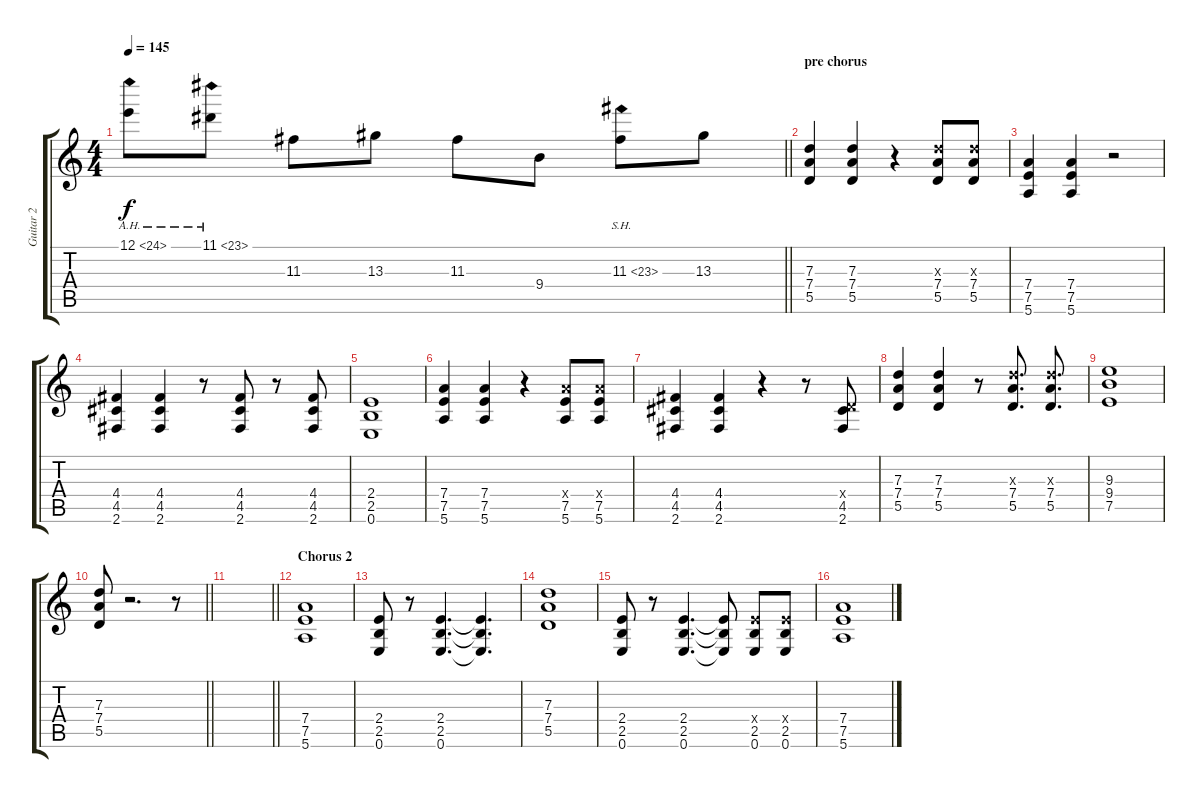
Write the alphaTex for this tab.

\track ("Guitar 2" "Guitar 2") {instrument distortionguitar}
\staff {score tabs}
\tuning (E4 B3 G3 D3 A2 E2) {hide}
\ts (4 4)
\tempo 145
\clef g2
\barLineRight lightlight
\ks c
12.1{ah 12}.8{dy f} 11.1{ah 12}.8 11.3.8 13.3.8 11.3.8 9.4.8 11.3{sh 12}.8 13.3.8 |
\section ("" "pre chorus")
(7.3 7.4 5.5).4 (7.3 7.4 5.5).4 r.4 (7.3{x} 7.4 5.5).8 (7.3{x} 7.4 5.5).8 |
(7.4 7.5 5.6).4 (7.4 7.5 5.6).4 r.2 |
(4.4 4.5 2.6).4 (4.4 4.5 2.6).4 r.8 (4.4 4.5 2.6).8 r.8 (4.4 4.5 2.6).8 |
(2.4 2.5 0.6).1 |
(7.4 7.5 5.6).4 (7.4 7.5 5.6).4 r.4 (7.4{x} 7.5 5.6).8 (7.4{x} 7.5 5.6).8 |
(4.4 4.5 2.6).4 (4.4 4.5 2.6).4 r.4 r.8 (0.4{x} 4.5 2.6).8 |
(7.3 7.4 5.5).4 (7.3 7.4 5.5).4 r.8 (7.3{x} 7.4 5.5).8{d} (7.3{x} 7.4 5.5).8{d} |
(9.3 9.4 7.5).1 |
\barLineRight lightlight
(7.3 7.4 5.5).8 r.2{d} r.8 |
\barLineRight lightlight
|
\section ("" "Chorus 2")
(7.4 7.5 5.6).1 |
(2.4 2.5 0.6).8 r.8 (2.4 2.5 0.6).4{d} (2.4{t} 2.5{t} 0.6{t}).4{d} |
(7.3 7.4 5.5).1 |
(2.4 2.5 0.6).8 r.8 (2.4 2.5 0.6).4{d} (2.4{t} 2.5{t} 0.6{t}).8 (2.4{x} 2.5 0.6).8 (2.4{x} 2.5 0.6).8 |
(7.4 7.5 5.6).1
